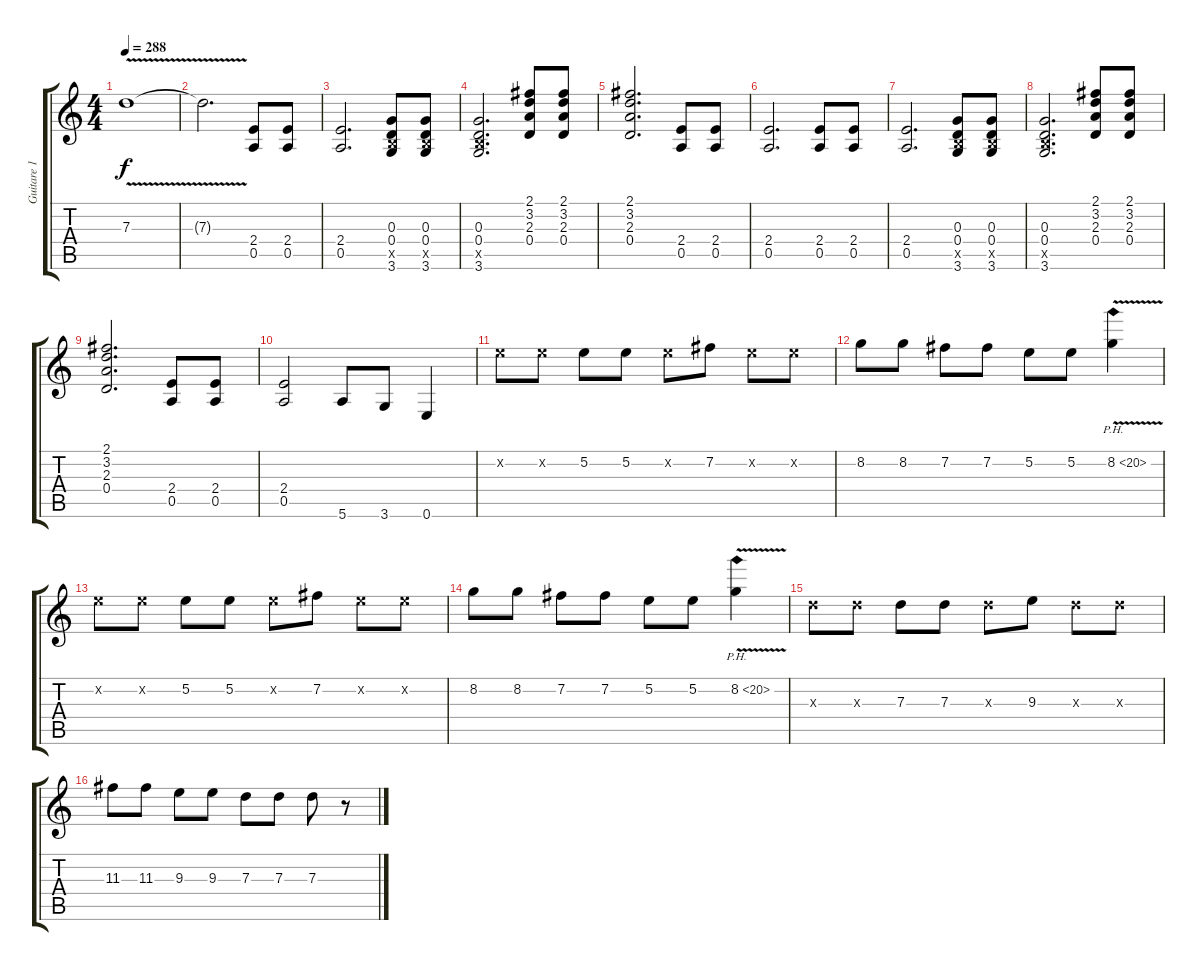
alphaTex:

\track ("Guitare 1" "Guitare 1") {instrument distortionguitar}
\staff {score tabs}
\tuning (E4 B3 G3 D3 A2 E2) {hide}
\ts (4 4)
\tempo 288
\clef g2
\ks c
7.3{v}.1{dy f} |
7.3{t}.2{d} (2.4 0.5).8 (2.4 0.5).8 |
(2.4 0.5).2{d} (0.3 0.4 2.5{x} 3.6).8 (0.3 0.4 2.5{x} 3.6).8 |
(0.3 0.4 2.5{x} 3.6).2{d} (2.1 3.2 2.3 0.4).8 (2.1 3.2 2.3 0.4).8 |
(2.1 3.2 2.3 0.4).2{d} (2.4 0.5).8 (2.4 0.5).8 |
(2.4 0.5).2{d} (2.4 0.5).8 (2.4 0.5).8 |
(2.4 0.5).2{d} (0.3 0.4 2.5{x} 3.6).8 (0.3 0.4 2.5{x} 3.6).8 |
(0.3 0.4 2.5{x} 3.6).2{d} (2.1 3.2 2.3 0.4).8 (2.1 3.2 2.3 0.4).8 |
(2.1 3.2 2.3 0.4).2{d} (2.4 0.5).8 (2.4 0.5).8 |
(2.4 0.5).2 5.6.8 3.6.8 0.6.4 |
5.2{x}.8 5.2{x}.8 5.2.8 5.2.8 5.2{x}.8 7.2.8 5.2{x}.8 5.2{x}.8 |
8.2.8 8.2.8 7.2.8 7.2.8 5.2.8 5.2.8 8.2{ph 12 v}.4 |
5.2{x}.8 5.2{x}.8 5.2.8 5.2.8 5.2{x}.8 7.2.8 5.2{x}.8 5.2{x}.8 |
8.2.8 8.2.8 7.2.8 7.2.8 5.2.8 5.2.8 8.2{ph 12 v}.4 |
7.3{x}.8 7.3{x}.8 7.3.8 7.3.8 7.3{x}.8 9.3.8 7.3{x}.8 7.3{x}.8 |
11.3.8 11.3.8 9.3.8 9.3.8 7.3.8 7.3.8 7.3.8 r.8
